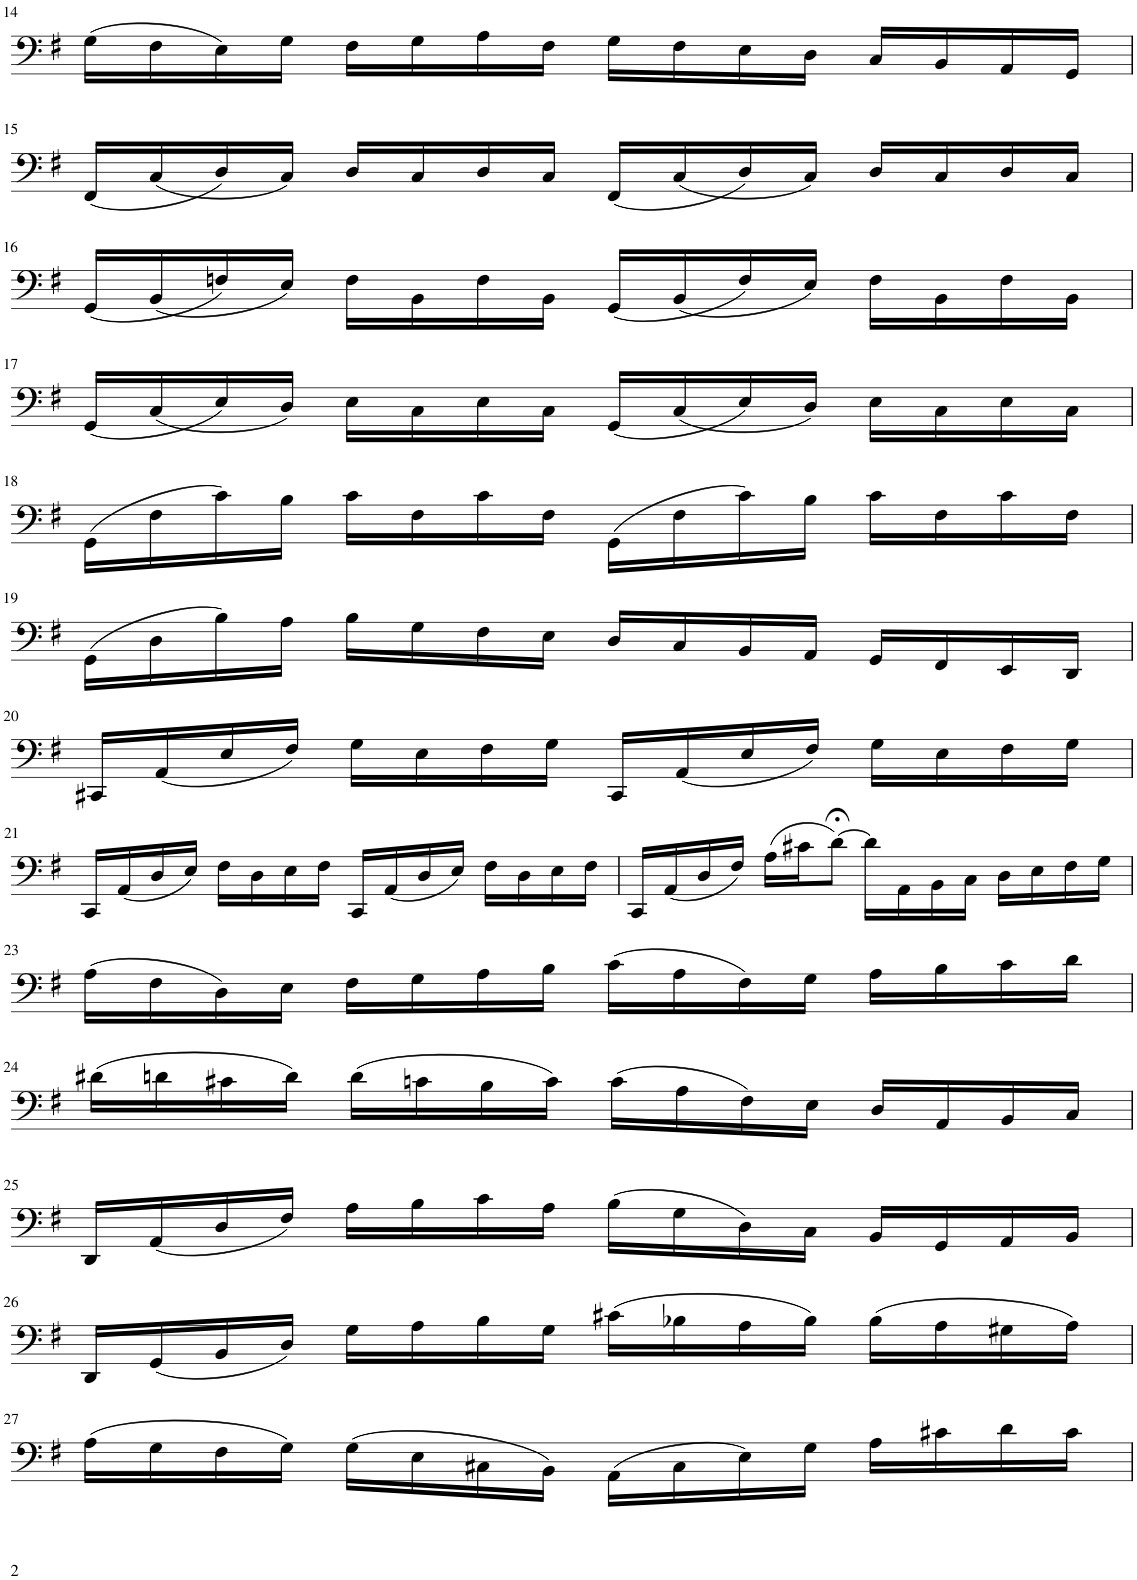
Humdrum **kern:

**kern
*part1
*staff1
*I"unbenannt
!!LO:PB:g=z
*clefF4
*k[f#]
*M4/4
=14
(16G\LL
16F#\
16E\)
16G\JJ
16F#\LL
16G\
16A\
16F#\JJ
16G\LL
16F#\
16E\
16D\JJ
16C/LL
16BB/
16AA/
16GG/JJ
!!LO:LB:g=z
=15
(16FF#/LL
(16C/
16D/)
16C/JJ)
16D/LL
16C/
16D/
16C/JJ
(16FF#/LL
(16C/
16D/)
16C/JJ)
16D/LL
16C/
16D/
16C/JJ
!!LO:LB:g=z
=16
(16GG/LL
(16BB/
16Fn/)
16E/JJ)
16F\LL
16BB\
16F\
16BB\JJ
(16GG/LL
(16BB/
16F/)
16E/JJ)
16F\LL
16BB\
16F\
16BB\JJ
!!LO:LB:g=z
=17
(16GG/LL
(16C/
16E/)
16D/JJ)
16E\LL
16C\
16E\
16C\JJ
(16GG/LL
(16C/
16E/)
16D/JJ)
16E\LL
16C\
16E\
16C\JJ
!!LO:LB:g=z
=18
(16GG\LL
16F#\
16c\)
16B\JJ
16c\LL
16F#\
16c\
16F#\JJ
(16GG\LL
16F#\
16c\)
16B\JJ
16c\LL
16F#\
16c\
16F#\JJ
!!LO:LB:g=z
=19
(16GG\LL
16D\
16B\)
16A\JJ
16B\LL
16G\
16F#\
16E\JJ
16D/LL
16C/
16BB/
16AA/JJ
16GG/LL
16FF#/
16EE/
16DD/JJ
!!LO:LB:g=z
=20
16CC#X/LL
(16AA/
16E/
16F#/JJ)
16G\LL
16E\
16F#\
16G\JJ
16CC#/LL
(16AA/
16E/
16F#/JJ)
16G\LL
16E\
16F#\
16G\JJ
!!LO:LB:g=z
=21
16CC/LL
(16AA/
16D/
16E/JJ)
16F#\LL
16D\
16E\
16F#\JJ
16CC/LL
(16AA/
16D/
16E/JJ)
16F#\LL
16D\
16E\
16F#\JJ
=22
16CC/LL
(16AA/
16D/
16F#/JJ)
(16A\LL
16c#X\J
[8d;<\J)
16d\LL]
16AA\
16BB\
16C\JJ
16D\LL
16E\
16F#\
16G\JJ
!!LO:LB:g=z
=23
(16A\LL
16F#\
16D\)
16E\JJ
16F#\LL
16G\
16A\
16B\JJ
(16c\LL
16A\
16F#\)
16G\JJ
16A\LL
16B\
16c\
16d\JJ
!!LO:LB:g=z
=24
(16d#X\LL
16dn\
16c#X\
16d\JJ)
(16d\LL
16cn\
16B\
16c\JJ)
(16c\LL
16A\
16F#\)
16E\JJ
16D/LL
16AA/
16BB/
16C/JJ
!!LO:LB:g=z
=25
16DD/LL
(16AA/
16D/
16F#/JJ)
16A\LL
16B\
16c\
16A\JJ
(16B\LL
16G\
16D\)
16C\JJ
16BB/LL
16GG/
16AA/
16BB/JJ
!!LO:LB:g=z
=26
16DD/LL
(16GG/
16BB/
16D/JJ)
16G\LL
16A\
16B\
16G\JJ
(16c#X\LL
16B-X\
16A\
16B-\JJ)
(16B-\LL
16A\
16G#X\
16A\JJ)
!!LO:LB:g=z
=27
(16A\LL
16G\
16F#\
16G\JJ)
(16G\LL
16E\
16C#X\
16BB\JJ)
(16AA\LL
16C#\
16E\)
16G\JJ
16A\LL
16c#X\
16d\
16c#\JJ
=
*-
